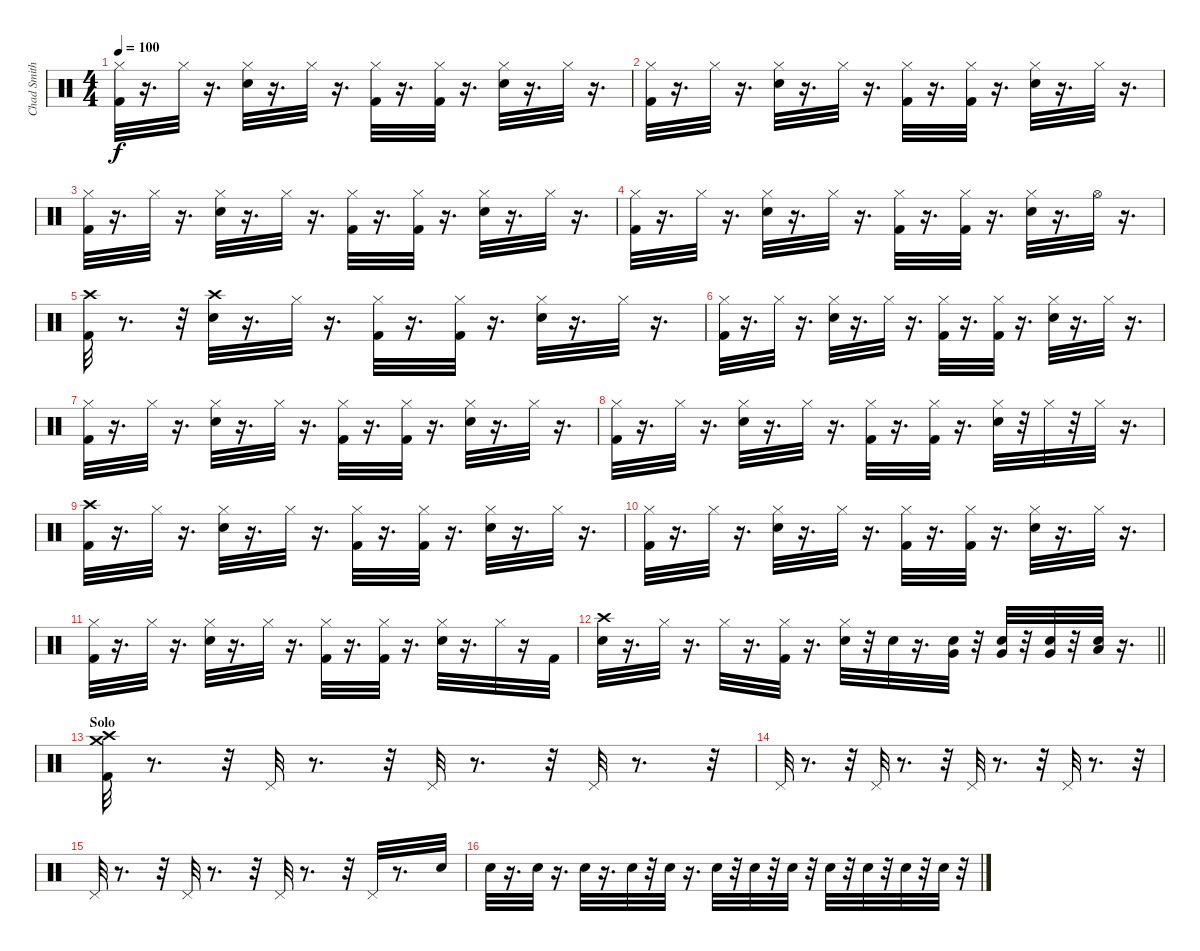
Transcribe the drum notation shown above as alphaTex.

\track ("Chad Smith (Drums)" "Chad Smith") {instrument percussion}
\staff {score}
\articulation defaults
\ts (4 4)
\tempo 100
\clef neutral
\ks c
("Hi-Hat (closed)" "Kick (hit) 2").32{dy f} r.16{d} "Hi-Hat (closed)".32 r.16{d} ("Hi-Hat (closed)" "Snare (hit) 2").32 r.16{d} "Hi-Hat (closed)".32 r.16{d} ("Hi-Hat (closed)" "Kick (hit) 2").32 r.16{d} ("Kick (hit) 2" "Hi-Hat (closed)").32 r.16{d} ("Hi-Hat (closed)" "Snare (hit) 2").32 r.16{d} "Hi-Hat (closed)".32 r.16{d} |
("Hi-Hat (closed)" "Kick (hit) 2").32 r.16{d} "Hi-Hat (closed)".32 r.16{d} ("Snare (hit) 2" "Hi-Hat (closed)").32 r.16{d} "Hi-Hat (closed)".32 r.16{d} ("Hi-Hat (closed)" "Kick (hit) 2").32 r.16{d} ("Hi-Hat (closed)" "Kick (hit) 2").32 r.16{d} ("Snare (hit) 2" "Hi-Hat (closed)").32 r.16{d} "Hi-Hat (closed)".32 r.16{d} |
("Kick (hit) 2" "Hi-Hat (closed)").32 r.16{d} "Hi-Hat (closed)".32 r.16{d} ("Snare (hit) 2" "Hi-Hat (closed)").32 r.16{d} "Hi-Hat (closed)".32 r.16{d} ("Kick (hit) 2" "Hi-Hat (closed)").32 r.16{d} ("Hi-Hat (closed)" "Kick (hit) 2").32 r.16{d} ("Snare (hit) 2" "Hi-Hat (closed)").32 r.16{d} "Hi-Hat (closed)".32 r.16{d} |
("Hi-Hat (closed)" "Kick (hit) 2").32 r.16{d} "Hi-Hat (closed)".32 r.16{d} ("Snare (hit) 2" "Hi-Hat (closed)").32 r.16{d} "Hi-Hat (closed)".32 r.16{d} ("Hi-Hat (closed)" "Kick (hit) 2").32 r.16{d} ("Kick (hit) 2" "Hi-Hat (closed)").32 r.16{d} ("Snare (hit) 2" "Hi-Hat (closed)").32 r.16{d} "Hi-Hat (open)".32 r.16{d} |
("Crash high (hit)" "Kick (hit) 2").32 r.8{d} r.32 ("Crash high (hit)" "Snare (hit) 2").32 r.16{d} "Hi-Hat (closed)".32 r.16{d} ("Kick (hit) 2" "Hi-Hat (closed)").32 r.16{d} ("Hi-Hat (closed)" "Kick (hit) 2").32 r.16{d} ("Snare (hit) 2" "Hi-Hat (closed)").32 r.16{d} "Hi-Hat (closed)".32 r.16{d} |
("Kick (hit) 2" "Hi-Hat (closed)").32 r.16{d} "Hi-Hat (closed)".32 r.16{d} ("Snare (hit) 2" "Hi-Hat (closed)").32 r.16{d} "Hi-Hat (closed)".32 r.16{d} ("Kick (hit) 2" "Hi-Hat (closed)").32 r.16{d} ("Hi-Hat (closed)" "Kick (hit) 2").32 r.16{d} ("Snare (hit) 2" "Hi-Hat (closed)").32 r.16{d} "Hi-Hat (closed)".32 r.16{d} |
("Kick (hit) 2" "Hi-Hat (closed)").32 r.16{d} "Hi-Hat (closed)".32 r.16{d} ("Snare (hit) 2" "Hi-Hat (closed)").32 r.16{d} "Hi-Hat (closed)".32 r.16{d} ("Kick (hit) 2" "Hi-Hat (closed)").32 r.16{d} ("Hi-Hat (closed)" "Kick (hit) 2").32 r.16{d} ("Snare (hit) 2" "Hi-Hat (closed)").32 r.16{d} "Hi-Hat (closed)".32 r.16{d} |
("Kick (hit) 2" "Hi-Hat (closed)").32 r.16{d} "Hi-Hat (closed)".32 r.16{d} ("Snare (hit) 2" "Hi-Hat (closed)").32 r.16{d} "Hi-Hat (closed)".32 r.16{d} ("Kick (hit) 2" "Hi-Hat (closed)").32 r.16{d} ("Hi-Hat (closed)" "Kick (hit) 2").32 r.16{d} ("Snare (hit) 2" "Hi-Hat (closed)").32 r.32 "Hi-Hat (closed)".32 r.32 "Hi-Hat (closed)".32 r.16{d} |
("Crash high (hit)" "Kick (hit) 2").32 r.16{d} "Hi-Hat (closed)".32 r.16{d} ("Snare (hit) 2" "Hi-Hat (closed)").32 r.16{d} "Hi-Hat (closed)".32 r.16{d} ("Kick (hit) 2" "Hi-Hat (closed)").32 r.16{d} ("Hi-Hat (closed)" "Kick (hit) 2").32 r.16{d} ("Snare (hit) 2" "Hi-Hat (closed)").32 r.16{d} "Hi-Hat (closed)".32 r.16{d} |
("Kick (hit) 2" "Hi-Hat (closed)").32 r.16{d} "Hi-Hat (closed)".32 r.16{d} ("Snare (hit) 2" "Hi-Hat (closed)").32 r.16{d} "Hi-Hat (closed)".32 r.16{d} ("Kick (hit) 2" "Hi-Hat (closed)").32 r.16{d} ("Hi-Hat (closed)" "Kick (hit) 2").32 r.16{d} ("Snare (hit) 2" "Hi-Hat (closed)").32 r.16{d} "Hi-Hat (closed)".32 r.16{d} |
("Kick (hit) 2" "Hi-Hat (closed)").32 r.16{d} "Hi-Hat (closed)".32 r.16{d} ("Snare (hit) 2" "Hi-Hat (closed)").32 r.16{d} "Hi-Hat (closed)".32 r.16{d} ("Kick (hit) 2" "Hi-Hat (closed)").32 r.16{d} ("Hi-Hat (closed)" "Kick (hit) 2").32 r.16{d} ("Snare (hit) 2" "Hi-Hat (closed)").32 r.16{d} "Hi-Hat (closed)".32 r.16 "Kick (hit) 2".32 |
\barLineRight lightlight
("Snare (hit) 2" "Crash high (hit)").32 r.16{d} "Hi-Hat (closed)".32 r.16{d} "Hi-Hat (closed)".32 r.16{d} ("Hi-Hat (closed)" "Kick (hit) 2").32 r.16{d} ("Hi-Hat (closed)" "Snare (hit) 2").32 r.32 "Snare (hit) 2".32 r.16{d} ("Snare (hit) 2" "Very Low Tom (hit)").32 r.32 ("Very Low Tom (hit)" "Snare (hit) 2").32 r.32 ("Snare (hit) 2" "Very Low Tom (hit)").32 r.32 ("Snare (hit) 2" "Low Floor Tom (hit)").32 r.16{d} |
\section ("" "Solo")
("Crash medium (hit)" "Crash high (hit)" "Kick (hit) 2").32 r.8{d} r.32 "Pedal Hi-Hat (hit)".32 r.8{d} r.32 "Pedal Hi-Hat (hit)".32 r.8{d} r.32 "Pedal Hi-Hat (hit)".32 r.8{d} r.32 |
"Pedal Hi-Hat (hit)".32 r.8{d} r.32 "Pedal Hi-Hat (hit)".32 r.8{d} r.32 "Pedal Hi-Hat (hit)".32 r.8{d} r.32 "Pedal Hi-Hat (hit)".32 r.8{d} r.32 |
"Pedal Hi-Hat (hit)".32 r.8{d} r.32 "Pedal Hi-Hat (hit)".32 r.8{d} r.32 "Pedal Hi-Hat (hit)".32 r.8{d} r.32 "Pedal Hi-Hat (hit)".32 r.8{d} "Snare (hit) 2".32 |
"Snare (hit) 2".32 r.16{d} "Snare (hit) 2".32 r.16{d} "Snare (hit) 2".32 r.16{d} "Snare (hit) 2".32 r.32 "Snare (hit) 2".32 r.16{d} "Snare (hit) 2".32 r.32 "Snare (hit) 2".32 r.32 "Snare (hit) 2".32 r.32 "Snare (hit) 2".32 r.32 "Snare (hit) 2".32 r.32 "Snare (hit) 2".32 r.32 "Snare (hit) 2".32 r.32
